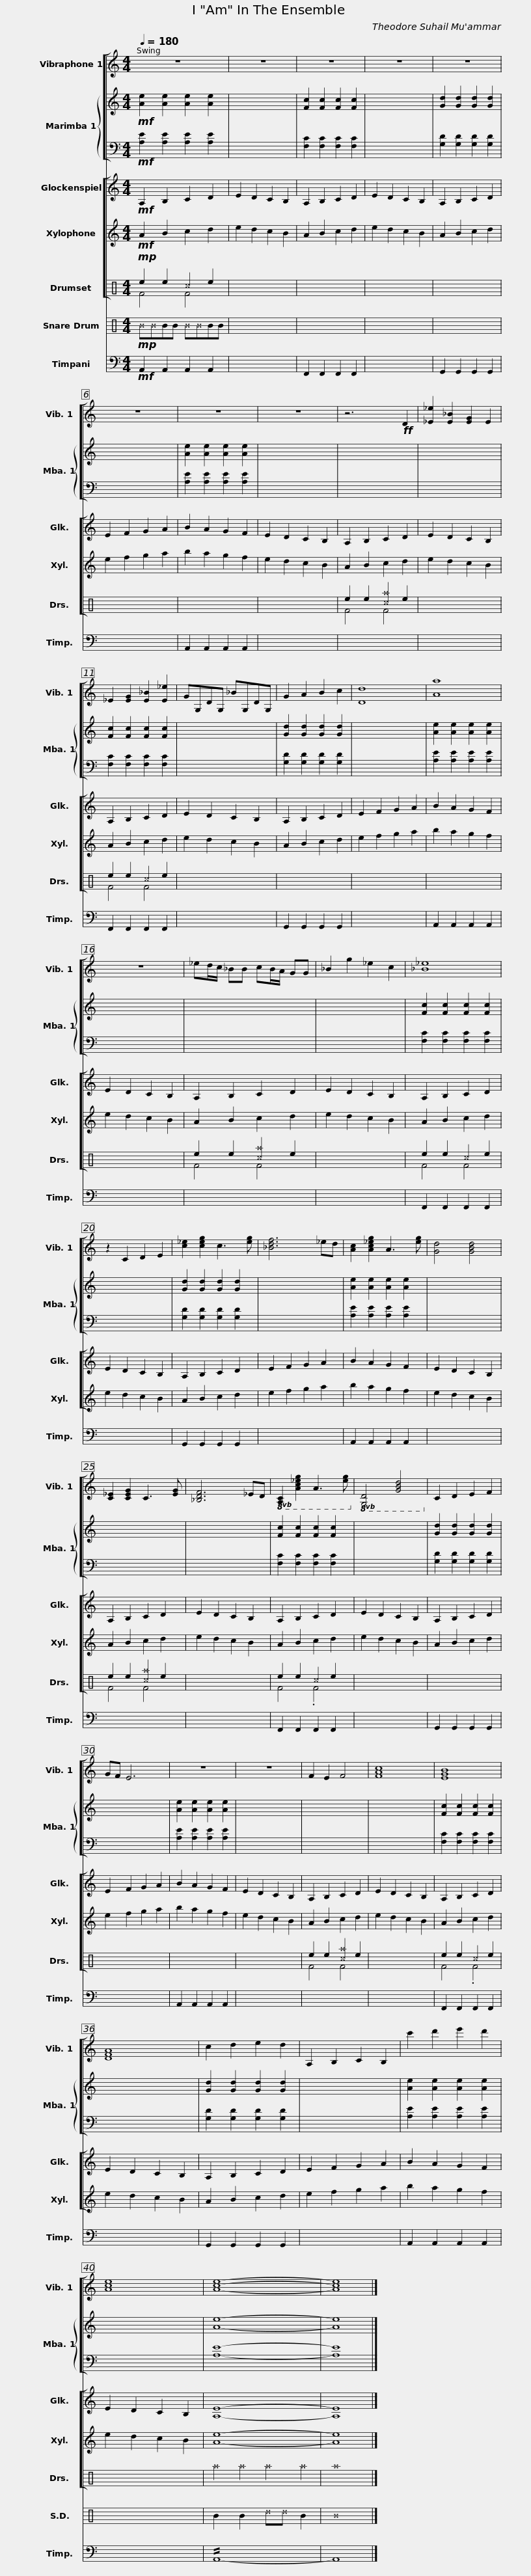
X:1
%%score [ 1 { 2 | 3 } ] [ 4 5 ( 6 7 ) ] 8 9
L:1/8
Q:1/4=180
M:4/4
I:linebreak $
K:C
V:1 treble
V:2 treble
V:3 bass
V:4 treble transpose=24
V:5 treble transpose=12
V:6 perc
K:none
V:7 perc
K:none
V:8 perc
K:none
V:9 bass
V:1
 z8 | z8 | z8 | z8 | z8 | %5
 z8 | z8 | z8 | z6!ff! D2 |$ [_E_e]2 [E_B]2 [EG]2 E2 | %10
 _E2 [EG]2 [E_B]2 [E_e]2 | GG,DG, _BG,DG, | G2 A2 B2 c2 | [Dd]8 | [Aa]8 | %15
 z8 | _ed/c/ _BB cB/A/ GG |$ _B2 g2 _e2 c2 | [_B_e]8 | z2 C2 D2 E2 | %20
 [c_e]2 [ceg]2 c3 [eg] | [_Bdf]6 _ed | [Ac]2 [Ac_eg]2 A3 [eg] | [Gd]4 [GBd]4 | [C_E]2 [CEG]2 C3 [EG] |$ %25
 [_B,DF]6 _ED |!8vb(! [A,C]2 [A,C_EG]2 A,3 [EG]!8vb)! |!8vb(! [G,D]4 [G,B,D]4!8vb)! | C2 D2 E2 F2 | GF E6 | %30
 z8 | z8 | F2 E2 F4 | [FAc]8 |$ [EGB]8 | %35
 [DFA]8 | c2 d2 e2 d2 | A,2 B,2 C2 B,2 | c'2 d'2 e'2 d'2 | [Ace]8 | %40
 [Ace]8- | [Ace]8 |] %42
V:2
!mf! [Ae]2 [Ae]2 [Ae]2 [Ae]2 | x8 | [Fc]2 [Fc]2 [Fc]2 [Fc]2 | x8 | [Gd]2 [Gd]2 [Gd]2 [Gd]2 | %5
 x8 | [Ae]2 [Ae]2 [Ae]2 [Ae]2 | x8 | x8 |$ x8 | %10
 [Fc]2 [Fc]2 [Fc]2 [Fc]2 | x8 | [Gd]2 [Gd]2 [Gd]2 [Gd]2 | x8 | [Ae]2 [Ae]2 [Ae]2 [Ae]2 | %15
 x8 | x8 |$ x8 | [Fc]2 [Fc]2 [Fc]2 [Fc]2 | x8 | %20
 [Gd]2 [Gd]2 [Gd]2 [Gd]2 | x8 | [Ae]2 [Ae]2 [Ae]2 [Ae]2 | x8 | x8 |$ %25
 x8 | [Fc]2 [Fc]2 [Fc]2 [Fc]2 | x8 | [Gd]2 [Gd]2 [Gd]2 [Gd]2 | x8 | %30
 [Ae]2 [Ae]2 [Ae]2 [Ae]2 | x8 | x8 | x8 |$ [Fc]2 [Fc]2 [Fc]2 [Fc]2 | %35
 x8 | [Gd]2 [Gd]2 [Gd]2 [Gd]2 | x8 | [Ae]2 [Ae]2 [Ae]2 [Ae]2 | x8 | %40
 [Ae]8- | [Ae]8 |] %42
V:3
!mf! [A,E]2 [A,E]2 [A,E]2 [A,E]2 | x8 | [F,C]2 [F,C]2 [F,C]2 [F,C]2 | x8 | [G,D]2 [G,D]2 [G,D]2 [G,D]2 | %5
 x8 | [A,E]2 [A,E]2 [A,E]2 [A,E]2 | x8 | x8 |$ x8 | %10
 [F,C]2 [F,C]2 [F,C]2 [F,C]2 | x8 | [G,D]2 [G,D]2 [G,D]2 [G,D]2 | x8 | [A,E]2 [A,E]2 [A,E]2 [A,E]2 | %15
 x8 | x8 |$ x8 | [F,C]2 [F,C]2 [F,C]2 [F,C]2 | x8 | %20
 [G,D]2 [G,D]2 [G,D]2 [G,D]2 | x8 | [A,E]2 [A,E]2 [A,E]2 [A,E]2 | x8 | x8 |$ %25
 x8 | [F,C]2 [F,C]2 [F,C]2 [F,C]2 | x8 | [G,D]2 [G,D]2 [G,D]2 [G,D]2 | x8 | %30
 [A,E]2 [A,E]2 [A,E]2 [A,E]2 | x8 | x8 | x8 |$ [F,C]2 [F,C]2 [F,C]2 [F,C]2 | %35
 x8 | [G,D]2 [G,D]2 [G,D]2 [G,D]2 | x8 | [A,E]2 [A,E]2 [A,E]2 [A,E]2 | x8 | %40
 [A,E]8- | [A,E]8 |] %42
V:4
!mf! A,2 B,2 C2 D2 | E2 D2 C2 B,2 | A,2 B,2 C2 D2 | E2 D2 C2 B,2 | A,2 B,2 C2 D2 | %5
 E2 F2 G2 A2 | B2 A2 G2 F2 | E2 D2 C2 B,2 | A,2 B,2 C2 D2 |$ E2 D2 C2 B,2 | %10
 A,2 B,2 C2 D2 | E2 D2 C2 B,2 | A,2 B,2 C2 D2 | E2 F2 G2 A2 | B2 A2 G2 F2 | %15
 E2 D2 C2 B,2 | A,2 B,2 C2 D2 |$ E2 D2 C2 B,2 | A,2 B,2 C2 D2 | E2 D2 C2 B,2 | %20
 A,2 B,2 C2 D2 | E2 F2 G2 A2 | B2 A2 G2 F2 | E2 D2 C2 B,2 | A,2 B,2 C2 D2 |$ %25
 E2 D2 C2 B,2 | A,2 B,2 C2 D2 | E2 D2 C2 B,2 | A,2 B,2 C2 D2 | E2 F2 G2 A2 | %30
 B2 A2 G2 F2 | E2 D2 C2 B,2 | A,2 B,2 C2 D2 | E2 D2 C2 B,2 |$ A,2 B,2 C2 D2 | %35
 E2 D2 C2 B,2 | A,2 B,2 C2 D2 | E2 F2 G2 A2 | B2 A2 G2 F2 | E2 D2 C2 B,2 | %40
 [A,E]8- | [A,E]8 |] %42
V:5
!mf! A2 B2 c2 d2 | e2 d2 c2 B2 | A2 B2 c2 d2 | e2 d2 c2 B2 | A2 B2 c2 d2 | %5
 e2 f2 g2 a2 | b2 a2 g2 f2 | e2 d2 c2 B2 | A2 B2 c2 d2 |$ e2 d2 c2 B2 | %10
 A2 B2 c2 d2 | e2 d2 c2 B2 | A2 B2 c2 d2 | e2 f2 g2 a2 | b2 a2 g2 f2 | %15
 e2 d2 c2 B2 | A2 B2 c2 d2 |$ e2 d2 c2 B2 | A2 B2 c2 d2 | e2 d2 c2 B2 | %20
 A2 B2 c2 d2 | e2 f2 g2 a2 | b2 a2 g2 f2 | e2 d2 c2 B2 | A2 B2 c2 d2 |$ %25
 e2 d2 c2 B2 | A2 B2 c2 d2 | e2 d2 c2 B2 | A2 B2 c2 d2 | e2 f2 g2 a2 | %30
 b2 a2 g2 f2 | e2 d2 c2 B2 | A2 B2 c2 d2 | e2 d2 c2 B2 |$ A2 B2 c2 d2 | %35
 e2 d2 c2 B2 | A2 B2 c2 d2 | e2 f2 g2 a2 | b2 a2 g2 f2 | e2 d2 c2 B2 | %40
 [Ae]8- | [Ae]8 |] %42
V:6
!mp! e2 e2 ^c2 e2 | x8 | x8 | x8 | x8 | %5
 x8 | x8 | x8 | e2 e2 [^c^a]2 e2 |$ x8 | %10
 e2 e2 ^c2 e2 | x8 | x8 | x8 | x8 | %15
 x8 | e2 e2 [^c^a]2 e2 |$ x8 | e2 e2 ^c2 e2 | x8 | %20
 x8 | x8 | x8 | x8 | e2 e2 [^c^a]2 e2 |$ %25
 x8 | e2 e2 ^c2 e2 | x8 | x8 | x8 | %30
 x8 | x8 | e2 e2 [^c^a]2 e2 | x8 |$ e2 e2 ^c2 e2 | %35
 x8 | x8 | x8 | x8 | x8 | %40
 ^a2 ^a2 ^a2 ^a2 | ^a8 |] %42
V:7
 F4 F4 | x8 | x8 | x8 | x8 | %5
 x8 | x8 | x8 | F4 F4 |$ x8 | %10
 F4 F4 | x8 | x8 | x8 | x8 | %15
 x8 | F4 F4 |$ x8 | F4 F4 | x8 | %20
 x8 | x8 | x8 | x8 | F4 F4 |$ %25
 x8 | F4 .F4 | x8 | x8 | x8 | %30
 x8 | x8 | F4 F4 | x8 |$ F4 .F4 | %35
 x8 | x8 | x8 | x8 | x8 | %40
 x8 | x8 |] %42
V:8
!mp! ^B^BBB ^B^BBB | x8 | x8 | x8 | x8 | %5
 x8 | x8 | x8 | x8 |$ x8 | %10
 x8 | x8 | x8 | x8 | x8 | %15
 x8 | x8 |$ x8 | x8 | x8 | %20
 x8 | x8 | x8 | x8 | x8 |$ %25
 x8 | x8 | x8 | x8 | x8 | %30
 x8 | x8 | x8 | x8 |$ x8 | %35
 x8 | x8 | x8 | x8 | x8 | %40
 B2 B2 ^d^d B2 | ^B8 |] %42
V:9
!mf! A,,2 A,,2 A,,2 A,,2 | x8 | F,,2 F,,2 F,,2 F,,2 | x8 | G,,2 G,,2 G,,2 G,,2 | %5
 x8 | A,,2 A,,2 A,,2 A,,2 | x8 | x8 |$ x8 | %10
 F,,2 F,,2 F,,2 F,,2 | x8 | G,,2 G,,2 G,,2 G,,2 | x8 | A,,2 A,,2 A,,2 A,,2 | %15
 x8 | x8 |$ x8 | F,,2 F,,2 F,,2 F,,2 | x8 | %20
 G,,2 G,,2 G,,2 G,,2 | x8 | A,,2 A,,2 A,,2 A,,2 | x8 | x8 |$ %25
 x8 | F,,2 F,,2 F,,2 F,,2 | x8 | G,,2 G,,2 G,,2 G,,2 | x8 | %30
 A,,2 A,,2 A,,2 A,,2 | x8 | x8 | x8 |$ F,,2 F,,2 F,,2 F,,2 | %35
 x8 | G,,2 G,,2 G,,2 G,,2 | x8 | A,,2 A,,2 A,,2 A,,2 | x8 | %40
 !//!A,,8- | A,,8 |] %42
